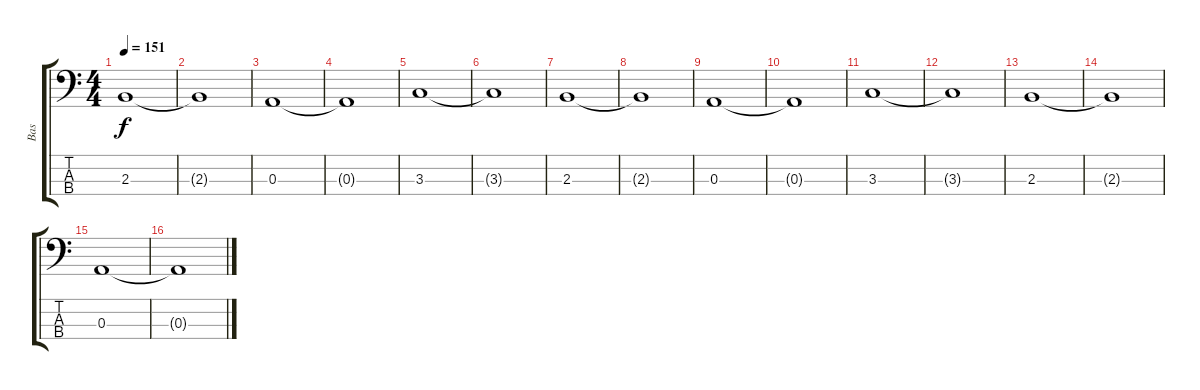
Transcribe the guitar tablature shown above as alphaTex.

\track ("Bas" "Bas") {instrument acousticbass}
\staff {score tabs}
\tuning (G2 D2 A1 E1) {hide}
\ts (4 4)
\tempo 151
\clef f4
\ks c
2.3.1{dy f} |
2.3{t}.1 |
0.3.1 |
0.3{t}.1 |
3.3.1 |
3.3{t}.1 |
2.3.1 |
2.3{t}.1 |
0.3.1 |
0.3{t}.1 |
3.3.1 |
3.3{t}.1 |
2.3.1 |
2.3{t}.1 |
0.3.1 |
0.3{t}.1
